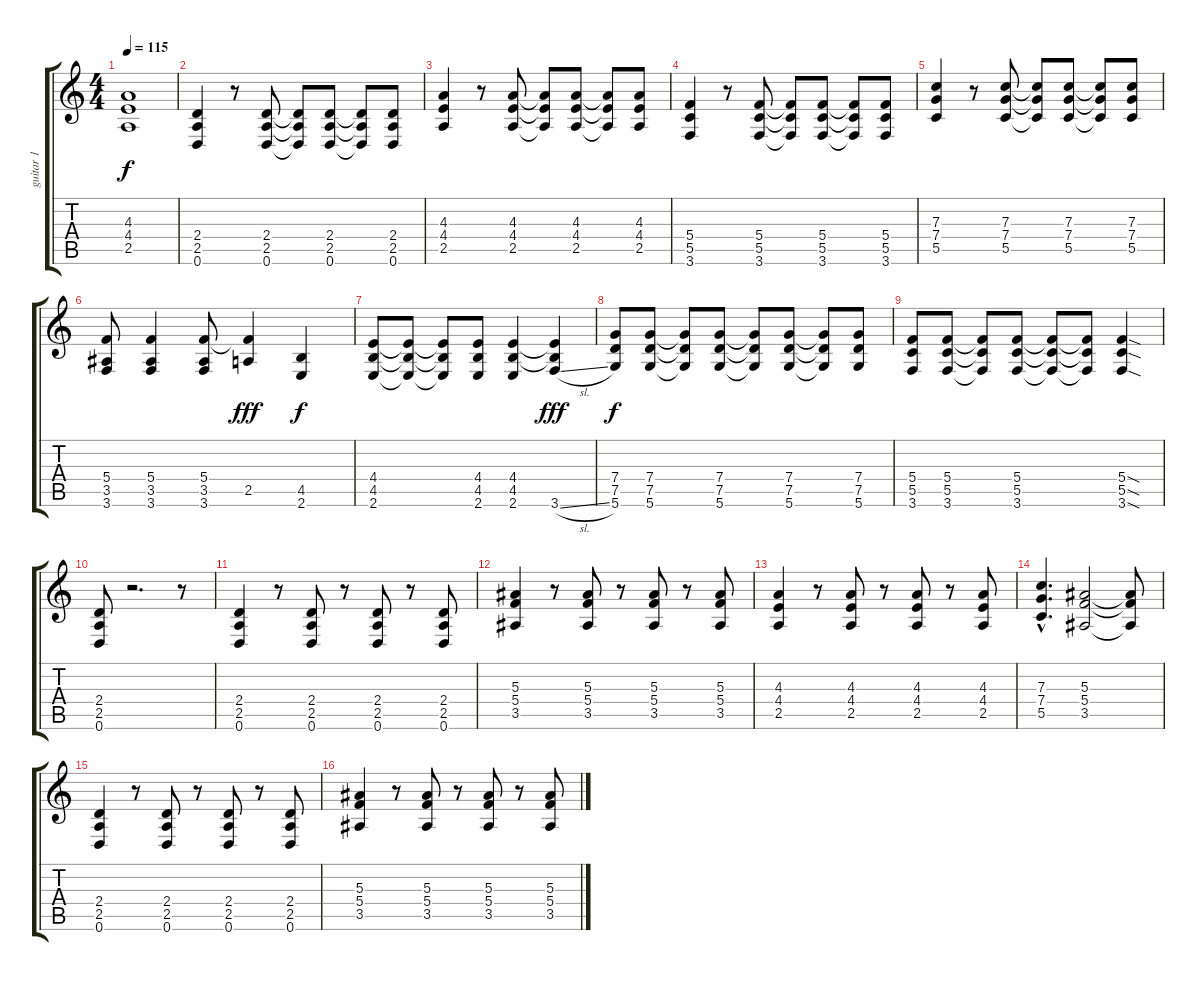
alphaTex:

\track ("guitar 1" "guitar 1") {instrument distortionguitar}
\staff {score tabs}
\tuning (D4 A3 F3 C3 G2 D2) {hide}
\ts (4 4)
\tempo 115
\clef g2
\ks c
(4.3 4.4 2.5).1{dy f} |
(2.4 2.5 0.6).4 r.8 (2.4 2.5 0.6).8 (2.4{t} 2.5{t} 0.6{t}).8 (2.4 2.5 0.6).8 (2.4{t} 2.5{t} 0.6{t}).8 (2.4 2.5 0.6).8 |
(4.3 4.4 2.5).4 r.8 (4.3 4.4 2.5).8 (4.3{t} 4.4{t} 2.5{t}).8 (4.3 4.4 2.5).8 (4.3{t} 4.4{t} 2.5{t}).8 (4.3 4.4 2.5).8 |
(5.4 5.5 3.6).4 r.8 (5.4 5.5 3.6).8 (5.4{t} 5.5{t} 3.6{t}).8 (5.4 5.5 3.6).8 (5.4{t} 5.5{t} 3.6{t}).8 (5.4 5.5 3.6).8 |
(7.3 7.4 5.5).4 r.8 (7.3 7.4 5.5).8 (7.3{t} 7.4{t} 5.5{t}).8 (7.3 7.4 5.5).8 (7.3{t} 7.4{t} 5.5{t}).8 (7.3 7.4 5.5).8 |
(5.4 3.5 3.6).8 (5.4 3.5 3.6).4 (5.4 3.5 3.6).8 (5.4{t} 2.5).4{dy fff} (4.5 2.6).4{dy f} |
(4.4 4.5 2.6).8 (4.4{t} 4.5{t} 2.6{t}).8 (4.4{t} 4.5{t} 2.6{t}).8 (4.4 4.5 2.6).8 (4.4 4.5 2.6).4 (4.4{t} 4.5{t} 3.6{sl}).4{dy fff} |
(7.4 7.5 5.6).8{dy f} (7.4 7.5 5.6).8 (7.4{t} 7.5{t} 5.6{t}).8 (7.4 7.5 5.6).8 (7.4{t} 7.5{t} 5.6{t}).8 (7.4 7.5 5.6).8 (7.4{t} 7.5{t} 5.6{t}).8 (7.4 7.5 5.6).8 |
(5.4 5.5 3.6).8 (5.4 5.5 3.6).8 (5.4{t} 5.5{t} 3.6{t}).8 (5.4 5.5 3.6).8 (5.4{t} 5.5{t} 3.6{t}).8 (5.4{t} 5.5{t} 3.6{t}).8 (5.4{sod} 5.5{sod} 3.6{sod}).4 |
(2.4 2.5 0.6).8 r.2{d} r.8 |
(2.4 2.5 0.6).4 r.8 (2.4 2.5 0.6).8 r.8 (2.4 2.5 0.6).8 r.8 (2.4 2.5 0.6).8 |
(5.3 5.4 3.5).4 r.8 (5.3 5.4 3.5).8 r.8 (5.3 5.4 3.5).8 r.8 (5.3 5.4 3.5).8 |
(4.3 4.4 2.5).4 r.8 (4.3 4.4 2.5).8 r.8 (4.3 4.4 2.5).8 r.8 (4.3 4.4 2.5).8 |
(7.3{hac} 7.4{hac} 5.5{hac}).4{d} (5.3 5.4 3.5).2 (5.3{t} 5.4{t} 3.5{t}).8 |
(2.4 2.5 0.6).4 r.8 (2.4 2.5 0.6).8 r.8 (2.4 2.5 0.6).8 r.8 (2.4 2.5 0.6).8 |
(5.3 5.4 3.5).4 r.8 (5.3 5.4 3.5).8 r.8 (5.3 5.4 3.5).8 r.8 (5.3 5.4 3.5).8
